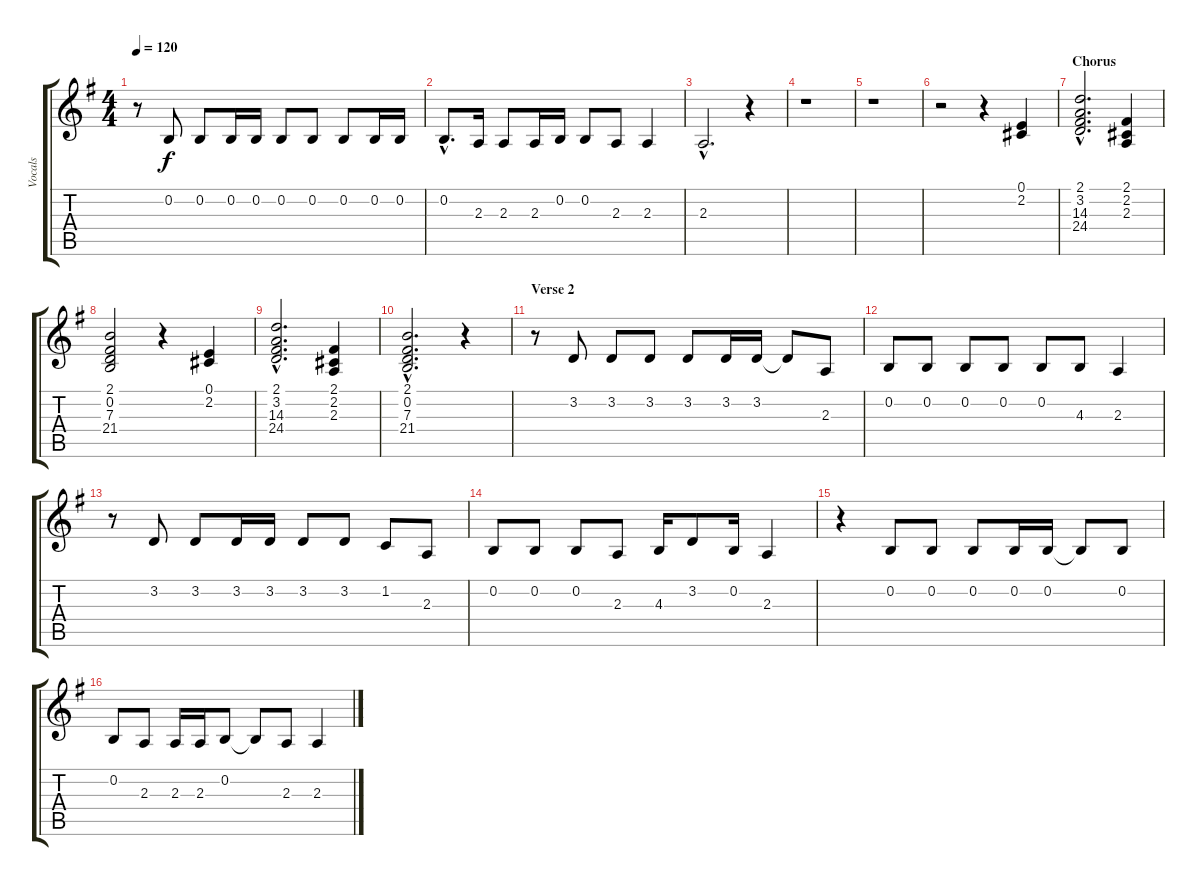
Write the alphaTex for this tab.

\track ("Vocals" "Vocals") {instrument clarinet}
\staff {score tabs}
\tuning (E4 B3 G3 D3 A2 E2) {hide}
\ts (4 4)
\tempo 120
\clef g2
\ks g
r.8{dy f} 0.2.8 0.2.8 0.2.16 0.2.16 0.2.8 0.2.8 0.2.8 0.2.16 0.2.16 |
0.2{hac}.8{d} 2.3.16 2.3.8 2.3.16 0.2.16 0.2.8 2.3.8 2.3.4 |
2.3{hac}.2{d} r.4 |
r.1 |
r.1 |
r.2 r.4 (0.1 2.2).4 |
\section ("" "Chorus")
(2.1{hac} 3.2{hac} 14.3{hac} 24.4{hac}).2{d} (2.1 2.2 2.3).4 |
(2.1 0.2 7.3 21.4).2 r.4 (0.1 2.2).4 |
(2.1{hac} 3.2{hac} 14.3{hac} 24.4{hac}).2{d} (2.1 2.2 2.3).4 |
(2.1{hac} 0.2{hac} 7.3{hac} 21.4{hac}).2{d} r.4 |
\section ("" "Verse 2")
r.8 3.2.8 3.2.8 3.2.8 3.2.8 3.2.16 3.2.16 3.2{t}.8 2.3.8 |
0.2.8 0.2.8 0.2.8 0.2.8 0.2.8 4.3.8 2.3.4 |
r.8 3.2.8 3.2.8 3.2.16 3.2.16 3.2.8 3.2.8 1.2.8 2.3.8 |
0.2.8 0.2.8 0.2.8 2.3.8 4.3.16 3.2.8 0.2.16 2.3.4 |
r.4 0.2.8 0.2.8 0.2.8 0.2.16 0.2.16 0.2{t}.8 0.2.8 |
0.2.8 2.3.8 2.3.16 2.3.16 0.2.8 0.2{t}.8 2.3.8 2.3.4
